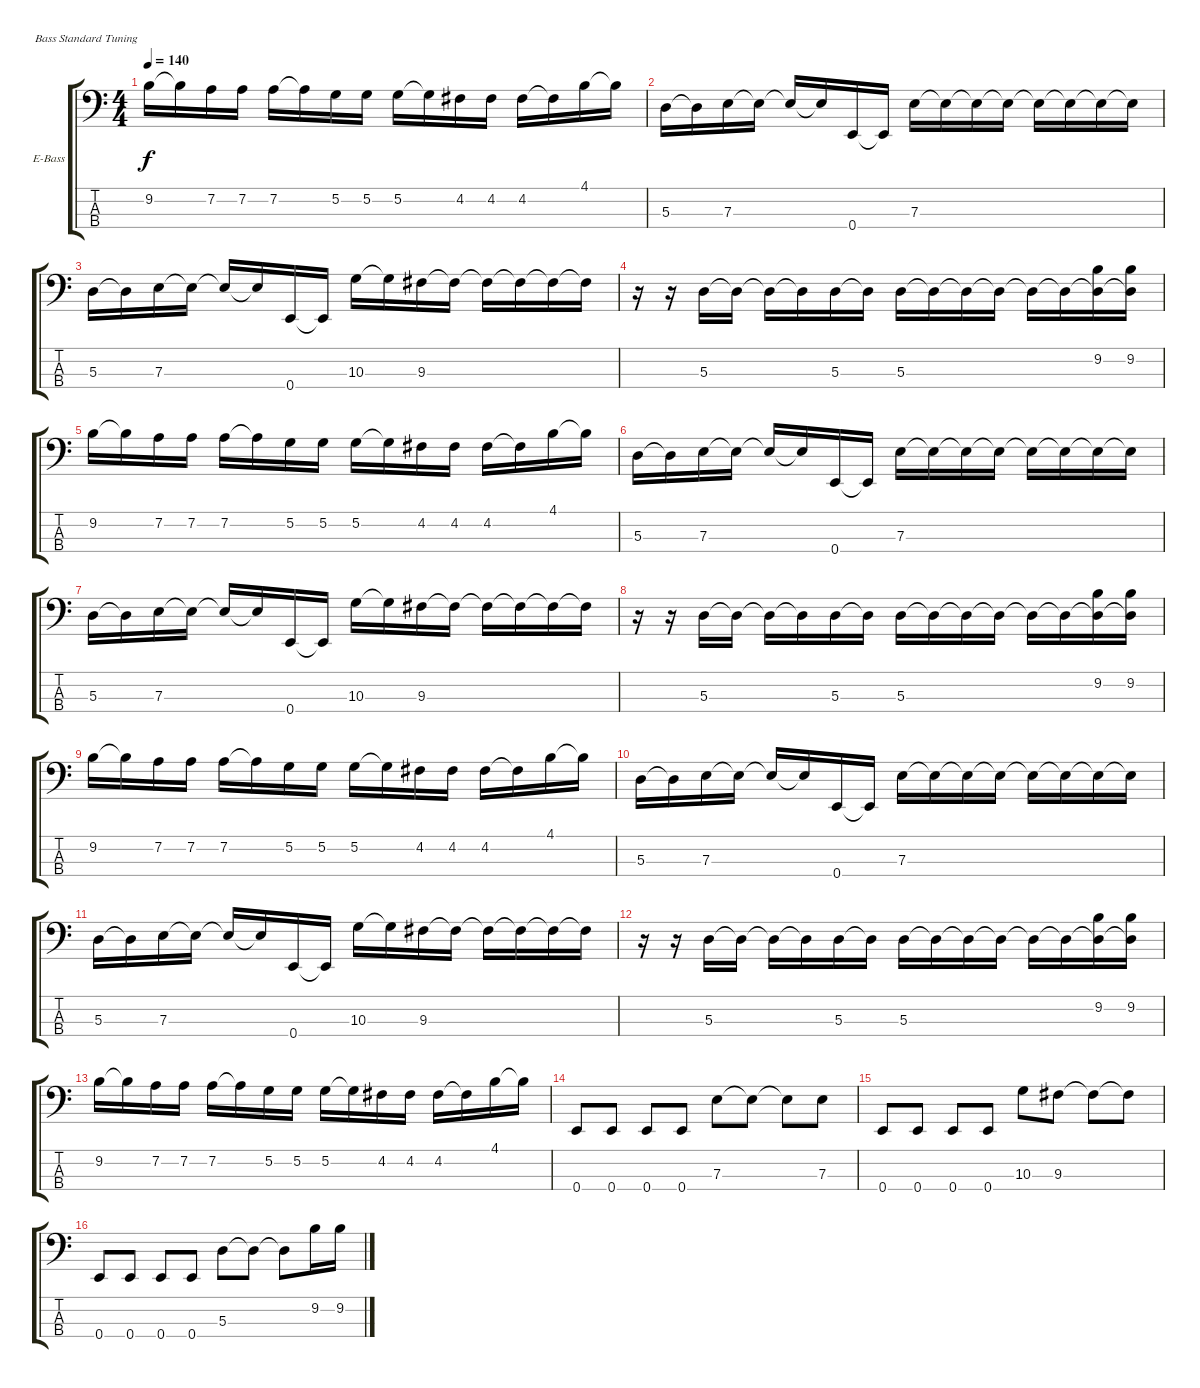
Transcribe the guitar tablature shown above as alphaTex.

\defaultSystemsLayout 4
\bracketExtendMode groupsimilarinstruments
\firstSystemTrackNameOrientation horizontal
\otherSystemsTrackNameOrientation horizontal
\track ("Electric Bass" "E-Bass") {instrument electricbassfinger}
\staff {score tabs}
\tuning (G2 D2 A1 E1)
\ts (4 4)
\tempo 140
\clef f4
\ks c
9.2.16{dy f} 9.2{t}.16 7.2.16 7.2.16 7.2.16 7.2{t}.16 5.2.16 5.2.16 5.2.16 5.2{t}.16 4.2.16 4.2.16 4.2.16 4.2{t}.16 4.1.16 4.1{t}.16 |
5.3.16 5.3{t}.16 7.3.16 7.3{t}.16 7.3{t}.16 7.3{t}.16 0.4.16 0.4{t}.16 7.3.16 7.3{t}.16 7.3{t}.16 7.3{t}.16 7.3{t}.16 7.3{t}.16 7.3{t}.16 7.3{t}.16 |
5.3.16 5.3{t}.16 7.3.16 7.3{t}.16 7.3{t}.16 7.3{t}.16 0.4.16 0.4{t}.16 10.3.16 10.3{t}.16 9.3.16 9.3{t}.16 9.3{t}.16 9.3{t}.16 9.3{t}.16 9.3{t}.16 |
r.16 r.16 5.3.16 5.3{t}.16 5.3{t}.16 5.3{t}.16 5.3.16 5.3{t}.16 5.3.16 5.3{t}.16 5.3{t}.16 5.3{t}.16 5.3{t}.16 5.3{t}.16 (5.3{t} 9.2).16 (5.3{t} 9.2).16 |
9.2.16 9.2{t}.16 7.2.16 7.2.16 7.2.16 7.2{t}.16 5.2.16 5.2.16 5.2.16 5.2{t}.16 4.2.16 4.2.16 4.2.16 4.2{t}.16 4.1.16 4.1{t}.16 |
5.3.16 5.3{t}.16 7.3.16 7.3{t}.16 7.3{t}.16 7.3{t}.16 0.4.16 0.4{t}.16 7.3.16 7.3{t}.16 7.3{t}.16 7.3{t}.16 7.3{t}.16 7.3{t}.16 7.3{t}.16 7.3{t}.16 |
5.3.16 5.3{t}.16 7.3.16 7.3{t}.16 7.3{t}.16 7.3{t}.16 0.4.16 0.4{t}.16 10.3.16 10.3{t}.16 9.3.16 9.3{t}.16 9.3{t}.16 9.3{t}.16 9.3{t}.16 9.3{t}.16 |
r.16 r.16 5.3.16 5.3{t}.16 5.3{t}.16 5.3{t}.16 5.3.16 5.3{t}.16 5.3.16 5.3{t}.16 5.3{t}.16 5.3{t}.16 5.3{t}.16 5.3{t}.16 (5.3{t} 9.2).16 (5.3{t} 9.2).16 |
9.2.16 9.2{t}.16 7.2.16 7.2.16 7.2.16 7.2{t}.16 5.2.16 5.2.16 5.2.16 5.2{t}.16 4.2.16 4.2.16 4.2.16 4.2{t}.16 4.1.16 4.1{t}.16 |
5.3.16 5.3{t}.16 7.3.16 7.3{t}.16 7.3{t}.16 7.3{t}.16 0.4.16 0.4{t}.16 7.3.16 7.3{t}.16 7.3{t}.16 7.3{t}.16 7.3{t}.16 7.3{t}.16 7.3{t}.16 7.3{t}.16 |
5.3.16 5.3{t}.16 7.3.16 7.3{t}.16 7.3{t}.16 7.3{t}.16 0.4.16 0.4{t}.16 10.3.16 10.3{t}.16 9.3.16 9.3{t}.16 9.3{t}.16 9.3{t}.16 9.3{t}.16 9.3{t}.16 |
r.16 r.16 5.3.16 5.3{t}.16 5.3{t}.16 5.3{t}.16 5.3.16 5.3{t}.16 5.3.16 5.3{t}.16 5.3{t}.16 5.3{t}.16 5.3{t}.16 5.3{t}.16 (5.3{t} 9.2).16 (5.3{t} 9.2).16 |
9.2.16 9.2{t}.16 7.2.16 7.2.16 7.2.16 7.2{t}.16 5.2.16 5.2.16 5.2.16 5.2{t}.16 4.2.16 4.2.16 4.2.16 4.2{t}.16 4.1.16 4.1{t}.16 |
0.4.8 0.4.8 0.4.8 0.4.8 7.3.8 7.3{t}.8 7.3{t}.8 7.3.8 |
0.4.8 0.4.8 0.4.8 0.4.8 10.3.8 9.3.8 9.3{t}.8 9.3{t}.8 |
0.4.8 0.4.8 0.4.8 0.4.8 5.3.8 5.3{t}.8 5.3{t}.8 9.2.16 9.2.16
